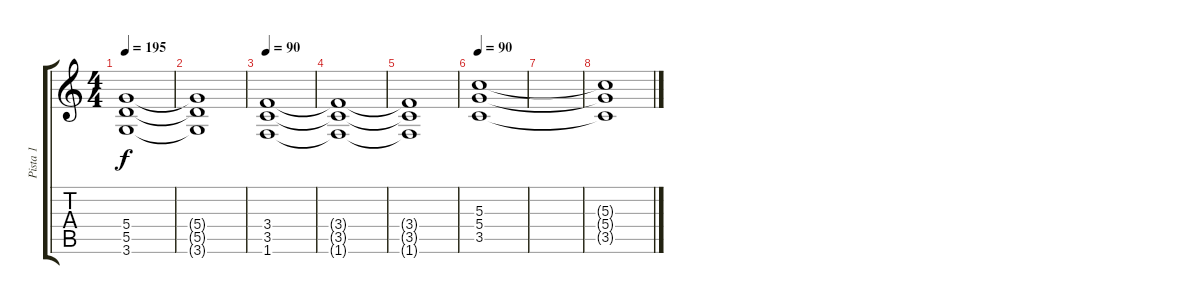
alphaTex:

\track ("Pista 1" "Pista 1") {instrument overdrivenguitar}
\staff {score tabs}
\tuning (E4 B3 G3 D3 A2 E2) {hide}
\ts (4 4)
\tempo 195
\clef g2
\ks c
(5.4{t} 5.5{t} 3.6{t}).1{dy f} |
(5.4{t} 5.5{t} 3.6{t}).1 |
\tempo 90
(3.4 3.5 1.6).1 |
(3.4{t} 3.5{t} 1.6{t}).1 |
(3.4{t} 3.5{t} 1.6{t}).1 |
\tempo 90
(5.3 5.4 3.5).1 |
|
(5.3{t} 5.4{t} 3.5{t}).1
